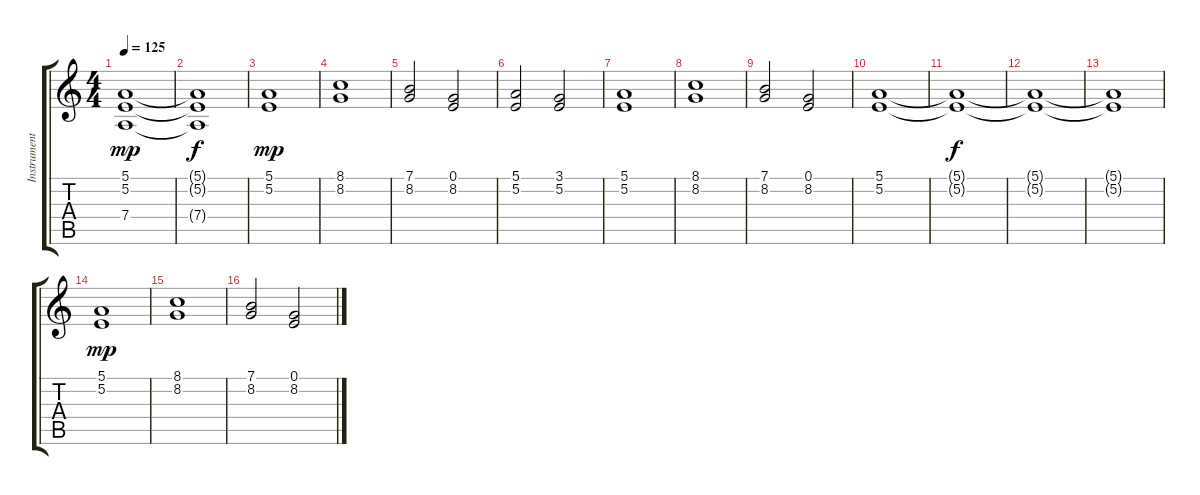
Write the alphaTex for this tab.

\track ("Instrument 3" "Instrument") {instrument accordion}
\staff {score tabs}
\tuning (E4 B3 G3 D3 A2 E2) {hide}
\ts (4 4)
\tempo 125
\clef g2
\ks c
(5.1 5.2 7.4).1{dy mp} |
(5.1{t} 5.2{t} 7.4{t}).1{dy f} |
(5.1 5.2).1{dy mp} |
(8.1 8.2).1 |
(7.1 8.2).2 (0.1 8.2).2 |
(5.1 5.2).2 (3.1 5.2).2 |
(5.1 5.2).1 |
(8.1 8.2).1 |
(7.1 8.2).2 (0.1 8.2).2 |
(5.1 5.2).1 |
(5.1{t} 5.2{t}).1{dy f} |
(5.1{t} 5.2{t}).1 |
(5.1{t} 5.2{t}).1 |
(5.1 5.2).1{dy mp} |
(8.1 8.2).1 |
(7.1 8.2).2 (0.1 8.2).2
